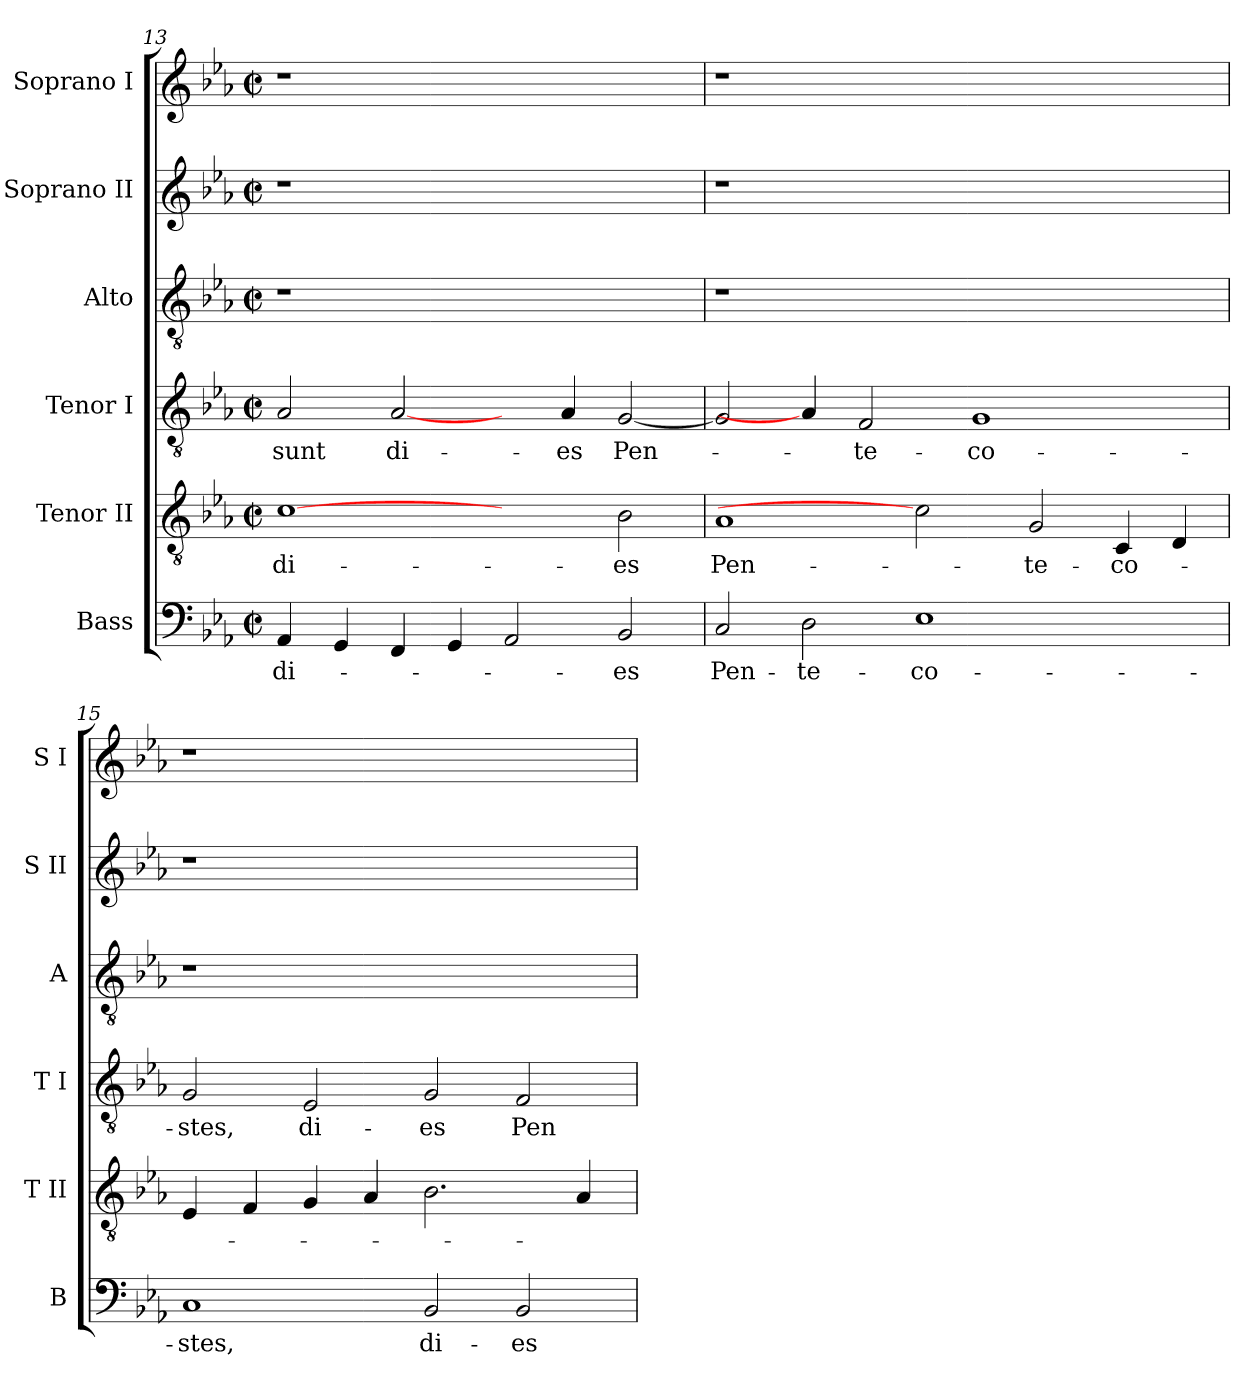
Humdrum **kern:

**kern	**text	**kern	**text	**kern	**text	**kern	**kern	**kern
*part6	*part6	*part5	*part5	*part4	*part4	*part3	*part2	*part1
*staff6	*staff6	*staff5	*staff5	*staff4	*staff4	*staff3	*staff2	*staff1
*I"Bass	*	*I"Tenor II	*	*I"Tenor I	*	*I"Alto	*I"Soprano II	*I"Soprano I
*I'B	*	*I'T II	*	*I'T I	*	*I'A	*I'S II	*I'S I
!!LO:LB:g=z
*clefF4	*	*clefGv2	*	*clefGv2	*	*clefGv2	*clefG2	*clefG2
*k[b-e-a-]	*	*k[b-e-a-]	*	*k[b-e-a-]	*	*k[b-e-a-]	*k[b-e-a-]	*k[b-e-a-]
*E-:	*	*E-:	*	*E-:	*	*E-:	*E-:	*E-:
*M2/2	*	*M2/2	*	*M2/2	*	*M2/2	*M2/2	*M2/2
*met(c|)	*	*met(c|)	*	*met(c|)	*	*met(c|)	*met(c|)	*met(c|)
=13	=13	=13	=13	=13	=13	=13	=13	=13
!	!LO:LY:b:color=#000000	!	!	!	!	!	!	!
!	!	!	!LO:LY:b:color=#000000	!	!	!	!	!
!	!	!	!	!	!LO:LY:b:color=#000000	!LO:N:vis=1	!LO:N:vis=1	!LO:N:vis=1
4AA-i/	di-	[1ci	di-	2A-i/	sunt	1r	1r	1r
4GGi/	.	.	.	.	.	.	.	.
!	!	!	!	!	!LO:LY:b:color=#000000	!	!	!
4FFi/	.	.	.	[2A-i/	di-	.	.	.
4GGi/	.	.	.	.	.	.	.	.
2AA-i/	.	2ryy	.	4ryy	.	1ryy	1ryy	1ryy
!	!	!	!	!	!LO:LY:b:color=#000000	!	!	!
.	.	.	.	4A-i/	-es	.	.	.
!	!LO:LY:b:color=#000000	!	!	!	!	!	!	!
!	!	!	!LO:LY:b:color=#000000	!	!	!	!	!
!	!	!	!	!	!LO:LY:b:color=#000000	!	!	!
2BB-i/	-es	2B-i\	-es	[<2Gi/	Pen-	.	.	.
=14	=14	=14	=14	=14	=14	=14	=14	=14
!	!LO:LY:b:color=#000000	!	!	!	!	!	!	!
!	!	!	!LO:LY:b:color=#000000	!	!	!LO:N:vis=1	!LO:N:vis=1	!LO:N:vis=1
2Ci/	Pen-	1A-i	Pen-	2Gi/]	.	1r	1r	1r
!	!LO:LY:b:color=#000000	!	!	!	!	!	!	!
2Di\	-te-	.	.	4A-i/]	.	.	.	.
!	!	!	!	!	!LO:LY:b:color=#000000	!	!	!
.	.	.	.	2Fi/	-te-	.	.	.
!	!LO:LY:b:color=#000000	!	!	!	!	!	!	!
1E-i	-co-	2ci]	.	.	.	1.ryy	1.ryy	1.ryy
!	!	!	!	!	!LO:LY:b:color=#000000	!	!	!
.	.	.	.	1Gi	-co-	.	.	.
!	!	!	!LO:LY:b:color=#000000	!	!	!	!	!
.	.	2Gi/	-te-	.	.	.	.	.
!	!	!	!LO:LY:b:color=#000000	!	!	!	!	!
2ryy	.	4Ci/	-co-	.	.	.	.	.
.	.	4Di/	.	4ryy	.	.	.	.
=15	=15	=15	=15	=15	=15	=15	=15	=15
!	!LO:LY:b:color=#000000	!	!	!	!	!	!	!
!	!	!	!	!	!LO:LY:b:color=#000000	!LO:N:vis=1	!LO:N:vis=1	!LO:N:vis=1
1Ci	-stes,	4E-i/	.	2Gi/	-stes,	1r	1r	1r
.	.	4Fi/	.	.	.	.	.	.
!	!	!	!	!	!LO:LY:b:color=#000000	!	!	!
.	.	4Gi/	.	2E-i/	di-	.	.	.
.	.	4A-i/	.	.	.	.	.	.
!	!LO:LY:b:color=#000000	!	!	!	!	!	!	!
!	!	!	!	!	!LO:LY:b:color=#000000	!	!	!
2BB-i/	di-	2.B-i\	.	2Gi/	-es	1ryy	1ryy	1ryy
!	!LO:LY:b:color=#000000	!	!	!	!	!	!	!
!	!	!	!	!	!LO:LY:b:color=#000000	!	!	!
2BB-i/	-es	.	.	2Fi/	Pen-	.	.	.
.	.	4A-i/	.	.	.	.	.	.
=	=	=	=	=	=	=	=	=
*-	*-	*-	*-	*-	*-	*-	*-	*-
